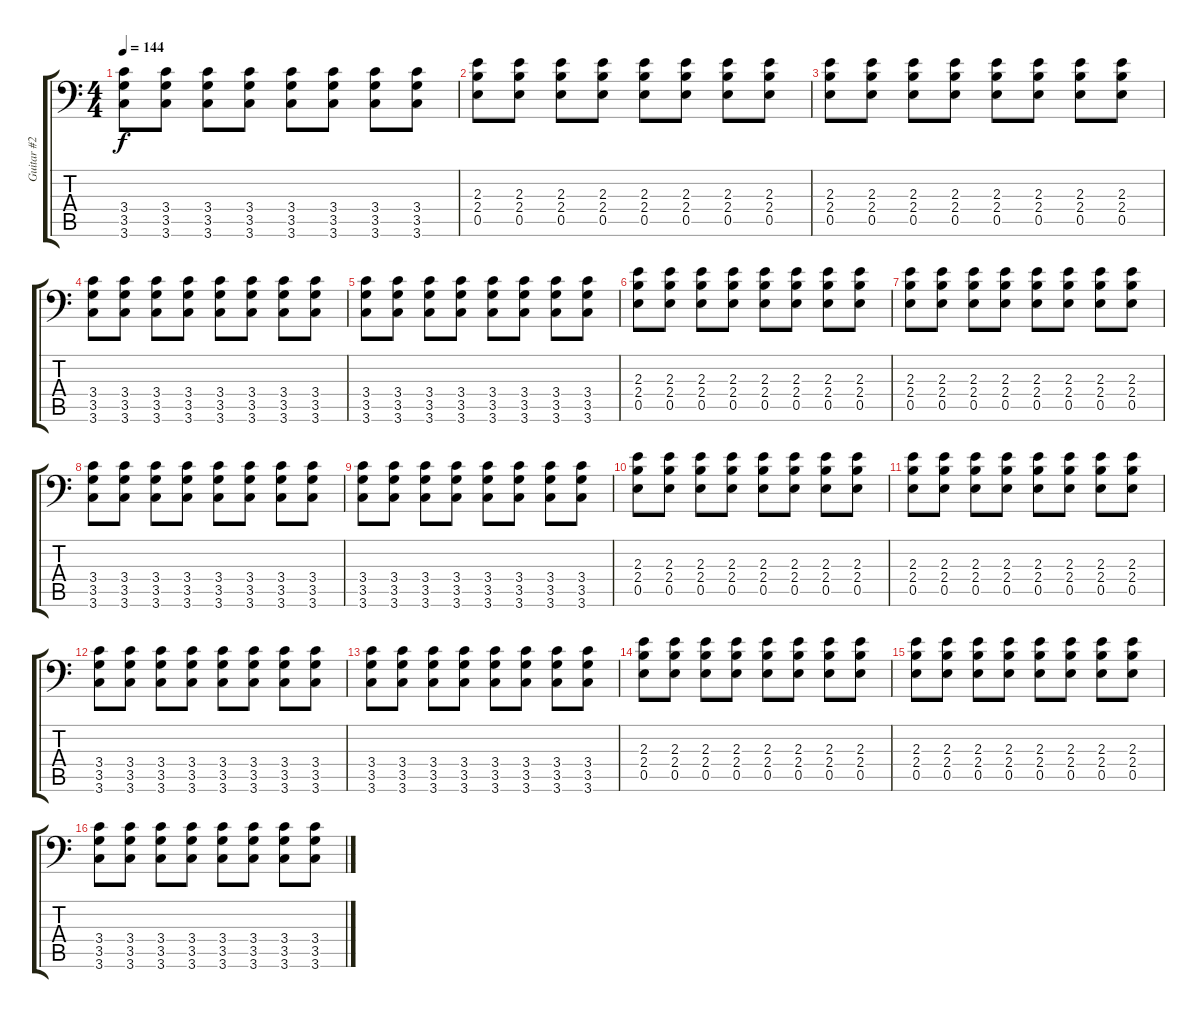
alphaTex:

\track ("Guitar #2" "Guitar #2") {instrument distortionguitar}
\staff {score tabs}
\tuning (B3 Gb3 D3 A2 E2 A1) {hide}
\ts (4 4)
\tempo 144
\clef f4
\ks c
(3.4 3.5 3.6).8{dy f} (3.4 3.5 3.6).8 (3.4 3.5 3.6).8 (3.4 3.5 3.6).8 (3.4 3.5 3.6).8 (3.4 3.5 3.6).8 (3.4 3.5 3.6).8 (3.4 3.5 3.6).8 |
(2.3 2.4 0.5).8 (2.3 2.4 0.5).8 (2.3 2.4 0.5).8 (2.3 2.4 0.5).8 (2.3 2.4 0.5).8 (2.3 2.4 0.5).8 (2.3 2.4 0.5).8 (2.3 2.4 0.5).8 |
(2.3 2.4 0.5).8 (2.3 2.4 0.5).8 (2.3 2.4 0.5).8 (2.3 2.4 0.5).8 (2.3 2.4 0.5).8 (2.3 2.4 0.5).8 (2.3 2.4 0.5).8 (2.3 2.4 0.5).8 |
(3.4 3.5 3.6).8 (3.4 3.5 3.6).8 (3.4 3.5 3.6).8 (3.4 3.5 3.6).8 (3.4 3.5 3.6).8 (3.4 3.5 3.6).8 (3.4 3.5 3.6).8 (3.4 3.5 3.6).8 |
(3.4 3.5 3.6).8 (3.4 3.5 3.6).8 (3.4 3.5 3.6).8 (3.4 3.5 3.6).8 (3.4 3.5 3.6).8 (3.4 3.5 3.6).8 (3.4 3.5 3.6).8 (3.4 3.5 3.6).8 |
(2.3 2.4 0.5).8 (2.3 2.4 0.5).8 (2.3 2.4 0.5).8 (2.3 2.4 0.5).8 (2.3 2.4 0.5).8 (2.3 2.4 0.5).8 (2.3 2.4 0.5).8 (2.3 2.4 0.5).8 |
(2.3 2.4 0.5).8 (2.3 2.4 0.5).8 (2.3 2.4 0.5).8 (2.3 2.4 0.5).8 (2.3 2.4 0.5).8 (2.3 2.4 0.5).8 (2.3 2.4 0.5).8 (2.3 2.4 0.5).8 |
(3.4 3.5 3.6).8 (3.4 3.5 3.6).8 (3.4 3.5 3.6).8 (3.4 3.5 3.6).8 (3.4 3.5 3.6).8 (3.4 3.5 3.6).8 (3.4 3.5 3.6).8 (3.4 3.5 3.6).8 |
(3.4 3.5 3.6).8 (3.4 3.5 3.6).8 (3.4 3.5 3.6).8 (3.4 3.5 3.6).8 (3.4 3.5 3.6).8 (3.4 3.5 3.6).8 (3.4 3.5 3.6).8 (3.4 3.5 3.6).8 |
(2.3 2.4 0.5).8 (2.3 2.4 0.5).8 (2.3 2.4 0.5).8 (2.3 2.4 0.5).8 (2.3 2.4 0.5).8 (2.3 2.4 0.5).8 (2.3 2.4 0.5).8 (2.3 2.4 0.5).8 |
(2.3 2.4 0.5).8 (2.3 2.4 0.5).8 (2.3 2.4 0.5).8 (2.3 2.4 0.5).8 (2.3 2.4 0.5).8 (2.3 2.4 0.5).8 (2.3 2.4 0.5).8 (2.3 2.4 0.5).8 |
(3.4 3.5 3.6).8{volume 6} (3.4 3.5 3.6).8 (3.4 3.5 3.6).8 (3.4 3.5 3.6).8 (3.4 3.5 3.6).8 (3.4 3.5 3.6).8 (3.4 3.5 3.6).8 (3.4 3.5 3.6).8 |
(3.4 3.5 3.6).8 (3.4 3.5 3.6).8 (3.4 3.5 3.6).8 (3.4 3.5 3.6).8 (3.4 3.5 3.6).8 (3.4 3.5 3.6).8 (3.4 3.5 3.6).8 (3.4 3.5 3.6).8 |
(2.3 2.4 0.5).8 (2.3 2.4 0.5).8 (2.3 2.4 0.5).8 (2.3 2.4 0.5).8 (2.3 2.4 0.5).8 (2.3 2.4 0.5).8 (2.3 2.4 0.5).8 (2.3 2.4 0.5).8 |
(2.3 2.4 0.5).8 (2.3 2.4 0.5).8 (2.3 2.4 0.5).8 (2.3 2.4 0.5).8 (2.3 2.4 0.5).8 (2.3 2.4 0.5).8 (2.3 2.4 0.5).8 (2.3 2.4 0.5).8 |
(3.4 3.5 3.6).8{volume 3} (3.4 3.5 3.6).8 (3.4 3.5 3.6).8 (3.4 3.5 3.6).8 (3.4 3.5 3.6).8 (3.4 3.5 3.6).8 (3.4 3.5 3.6).8 (3.4 3.5 3.6).8
